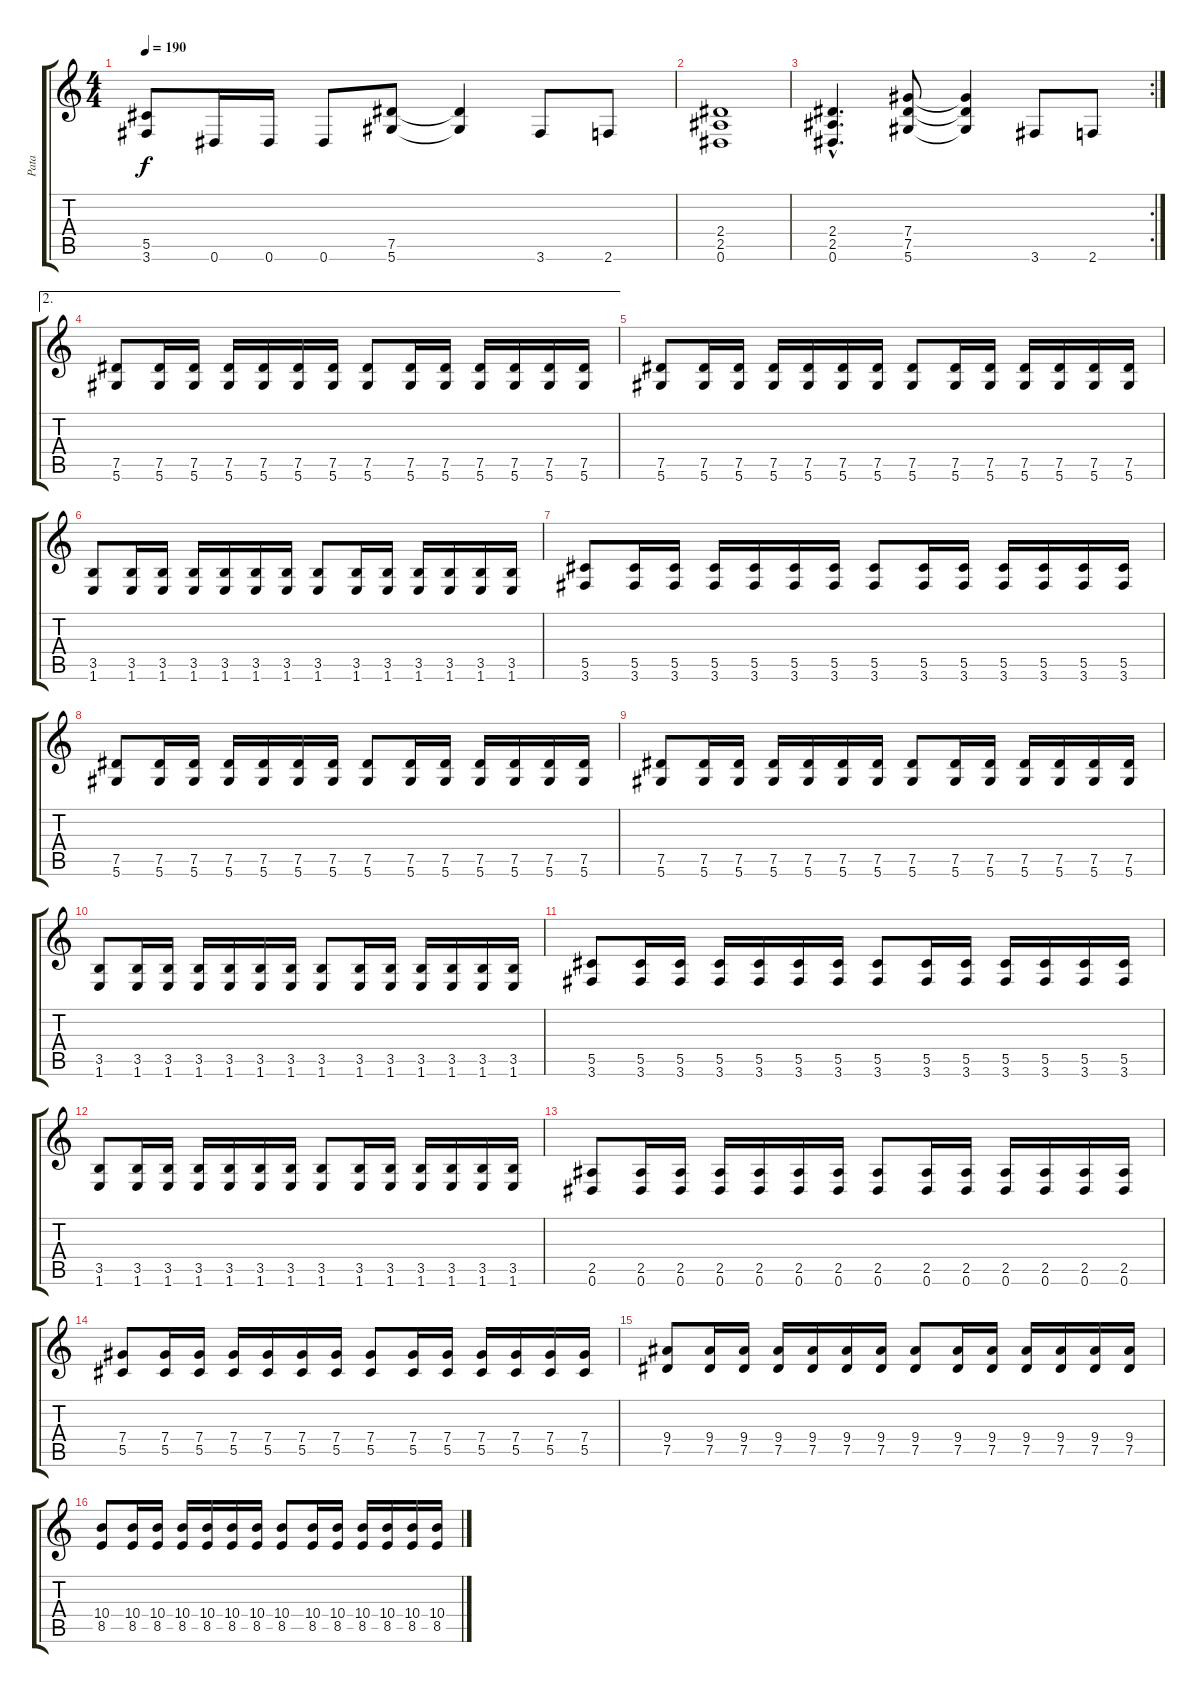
\track ("Pata" "Pata") {instrument distortionguitar}
\staff {score tabs}
\tuning (Eb4 Bb3 Gb3 Db3 Ab2 Eb2) {hide}
\ts (4 4)
\tempo 190
\clef g2
\ks c
(5.5 3.6).8{dy f} 0.6.16 0.6.16 0.6.8 (7.5 5.6).8 (7.5{t} 5.6{t}).4 3.6.8 2.6.8 |
(2.4 2.5 0.6).1 |
\rc 2
(2.4{hac} 2.5{hac} 0.6{hac}).4{d} (7.4 7.5 5.6).8 (7.4{t} 7.5{t} 5.6{t}).4 3.6.8 2.6.8 |
\ae 2
(7.5 5.6).8 (7.5 5.6).16 (7.5 5.6).16 (7.5 5.6).16 (7.5 5.6).16 (7.5 5.6).16 (7.5 5.6).16 (7.5 5.6).8 (7.5 5.6).16 (7.5 5.6).16 (7.5 5.6).16 (7.5 5.6).16 (7.5 5.6).16 (7.5 5.6).16 |
(7.5 5.6).8 (7.5 5.6).16 (7.5 5.6).16 (7.5 5.6).16 (7.5 5.6).16 (7.5 5.6).16 (7.5 5.6).16 (7.5 5.6).8 (7.5 5.6).16 (7.5 5.6).16 (7.5 5.6).16 (7.5 5.6).16 (7.5 5.6).16 (7.5 5.6).16 |
(3.5 1.6).8 (3.5 1.6).16 (3.5 1.6).16 (3.5 1.6).16 (3.5 1.6).16 (3.5 1.6).16 (3.5 1.6).16 (3.5 1.6).8 (3.5 1.6).16 (3.5 1.6).16 (3.5 1.6).16 (3.5 1.6).16 (3.5 1.6).16 (3.5 1.6).16 |
(5.5 3.6).8 (5.5 3.6).16 (5.5 3.6).16 (5.5 3.6).16 (5.5 3.6).16 (5.5 3.6).16 (5.5 3.6).16 (5.5 3.6).8 (5.5 3.6).16 (5.5 3.6).16 (5.5 3.6).16 (5.5 3.6).16 (5.5 3.6).16 (5.5 3.6).16 |
(7.5 5.6).8 (7.5 5.6).16 (7.5 5.6).16 (7.5 5.6).16 (7.5 5.6).16 (7.5 5.6).16 (7.5 5.6).16 (7.5 5.6).8 (7.5 5.6).16 (7.5 5.6).16 (7.5 5.6).16 (7.5 5.6).16 (7.5 5.6).16 (7.5 5.6).16 |
(7.5 5.6).8 (7.5 5.6).16 (7.5 5.6).16 (7.5 5.6).16 (7.5 5.6).16 (7.5 5.6).16 (7.5 5.6).16 (7.5 5.6).8 (7.5 5.6).16 (7.5 5.6).16 (7.5 5.6).16 (7.5 5.6).16 (7.5 5.6).16 (7.5 5.6).16 |
(3.5 1.6).8 (3.5 1.6).16 (3.5 1.6).16 (3.5 1.6).16 (3.5 1.6).16 (3.5 1.6).16 (3.5 1.6).16 (3.5 1.6).8 (3.5 1.6).16 (3.5 1.6).16 (3.5 1.6).16 (3.5 1.6).16 (3.5 1.6).16 (3.5 1.6).16 |
(5.5 3.6).8 (5.5 3.6).16 (5.5 3.6).16 (5.5 3.6).16 (5.5 3.6).16 (5.5 3.6).16 (5.5 3.6).16 (5.5 3.6).8 (5.5 3.6).16 (5.5 3.6).16 (5.5 3.6).16 (5.5 3.6).16 (5.5 3.6).16 (5.5 3.6).16 |
(3.5 1.6).8 (3.5 1.6).16 (3.5 1.6).16 (3.5 1.6).16 (3.5 1.6).16 (3.5 1.6).16 (3.5 1.6).16 (3.5 1.6).8 (3.5 1.6).16 (3.5 1.6).16 (3.5 1.6).16 (3.5 1.6).16 (3.5 1.6).16 (3.5 1.6).16 |
(2.5 0.6).8 (2.5 0.6).16 (2.5 0.6).16 (2.5 0.6).16 (2.5 0.6).16 (2.5 0.6).16 (2.5 0.6).16 (2.5 0.6).8 (2.5 0.6).16 (2.5 0.6).16 (2.5 0.6).16 (2.5 0.6).16 (2.5 0.6).16 (2.5 0.6).16 |
(7.4 5.5).8 (7.4 5.5).16 (7.4 5.5).16 (7.4 5.5).16 (7.4 5.5).16 (7.4 5.5).16 (7.4 5.5).16 (7.4 5.5).8 (7.4 5.5).16 (7.4 5.5).16 (7.4 5.5).16 (7.4 5.5).16 (7.4 5.5).16 (7.4 5.5).16 |
(9.4 7.5).8 (9.4 7.5).16 (9.4 7.5).16 (9.4 7.5).16 (9.4 7.5).16 (9.4 7.5).16 (9.4 7.5).16 (9.4 7.5).8 (9.4 7.5).16 (9.4 7.5).16 (9.4 7.5).16 (9.4 7.5).16 (9.4 7.5).16 (9.4 7.5).16 |
(10.4 8.5).8 (10.4 8.5).16 (10.4 8.5).16 (10.4 8.5).16 (10.4 8.5).16 (10.4 8.5).16 (10.4 8.5).16 (10.4 8.5).8 (10.4 8.5).16 (10.4 8.5).16 (10.4 8.5).16 (10.4 8.5).16 (10.4 8.5).16 (10.4 8.5).16
